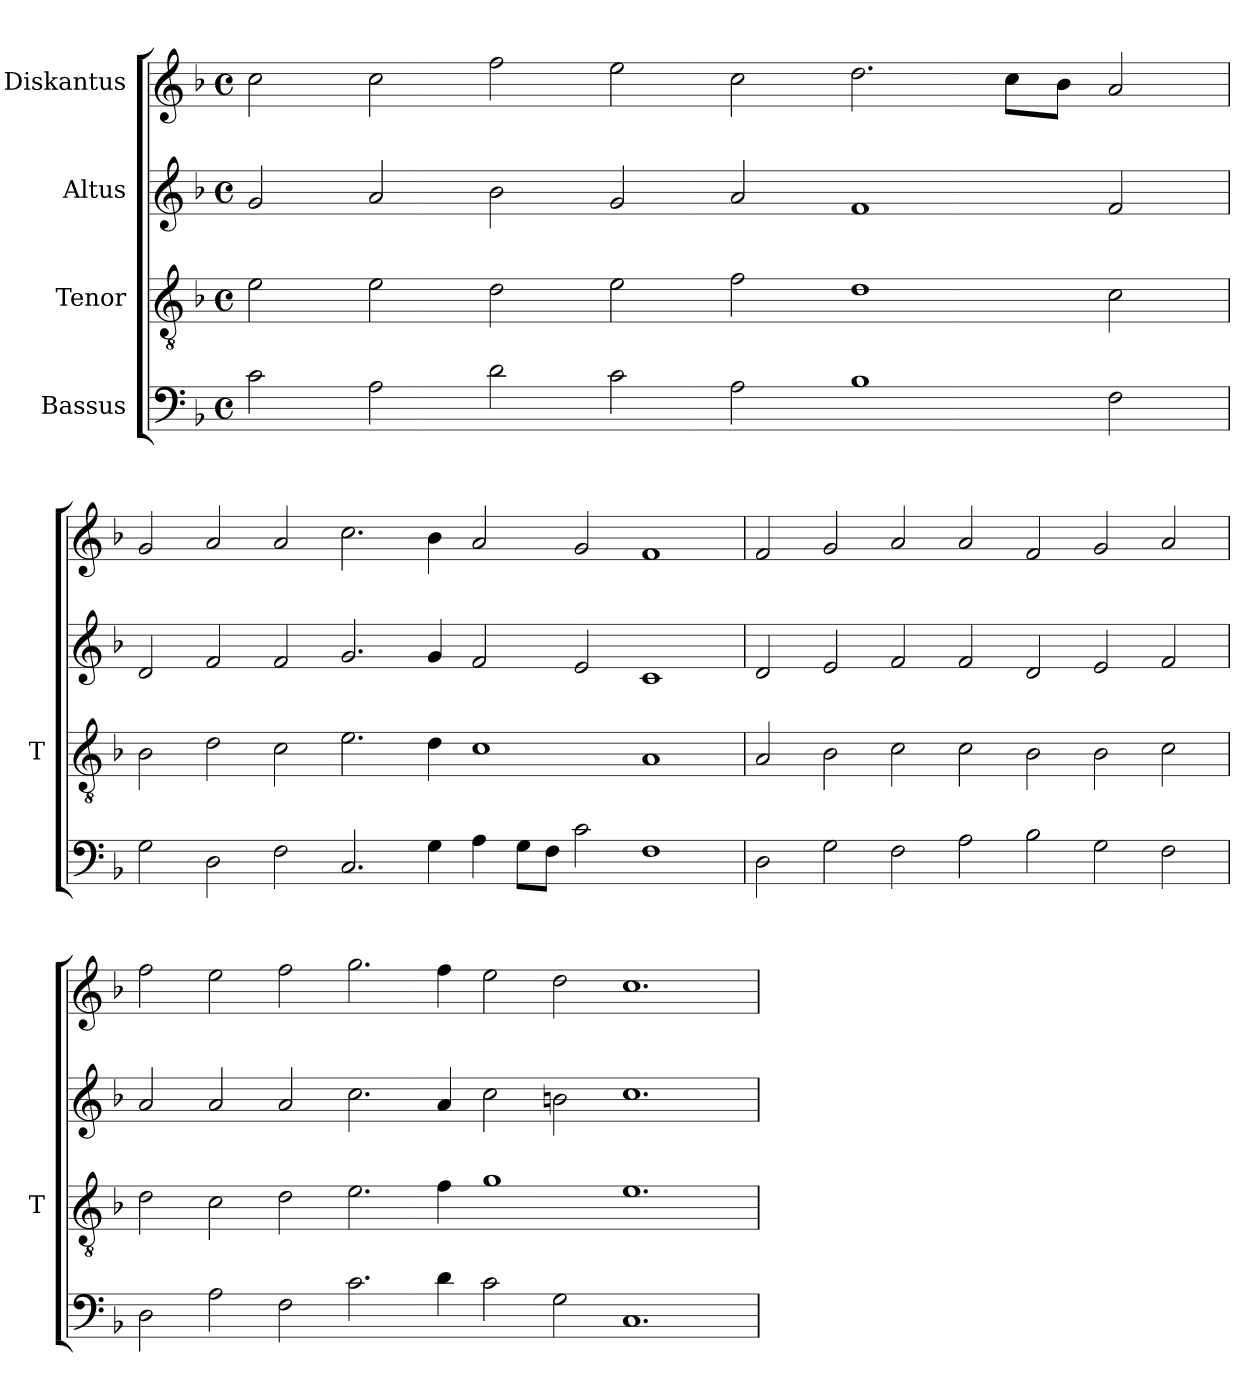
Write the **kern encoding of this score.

**kern	**kern	**kern	**kern
*part4	*part3	*part2	*part1
*staff4	*staff3	*staff2	*staff1
*I"Bassus	*I"Tenor	*I"Altus	*I"Diskantus
*	*I'T	*	*
*clefF4	*clefGv2	*clefG2	*clefG2
*k[b-]	*k[b-]	*k[b-]	*k[b-]
*M2/2	*M2/2	*M2/2	*M2/2
*met(c)	*met(c)	*met(c)	*met(c)
=	=	=	=
2c	2e	2g	2cc
2A	2e	2a	2cc
2d	2d	2b-	2ff
2c	2e	2g	2ee
2A	2f	2a	2cc
1B-	1d	1f	2.dd
.	.	.	8ccL
.	.	.	8b-J
2F	2c	2f	2a
=	=	=	=
2G	2B-	2d	2g
2D	2d	2f	2a
2F	2c	2f	2a
2.C	2.e	2.g	2.cc
4G	4d	4g	4b-
4A	1c	2f	2a
8GL	.	.	.
8FJ	.	.	.
2c	.	2e	2g
1F	1A	1c	1f
=	=	=	=
2D	2A	2d	2f
2G	2B-	2e	2g
2F	2c	2f	2a
2A	2c	2f	2a
2B-	2B-	2d	2f
2G	2B-	2e	2g
2F	2c	2f	2a
=	=	=	=
2D	2d	2a	2ff
2A	2c	2a	2ee
2F	2d	2a	2ff
2.c	2.e	2.cc	2.gg
4d	4f	4a	4ff
2c	1g	2cc	2ee
2G	.	2bn	2dd
1.C	1.e	1.cc	1.cc
=	=	=	=
*-	*-	*-	*-
